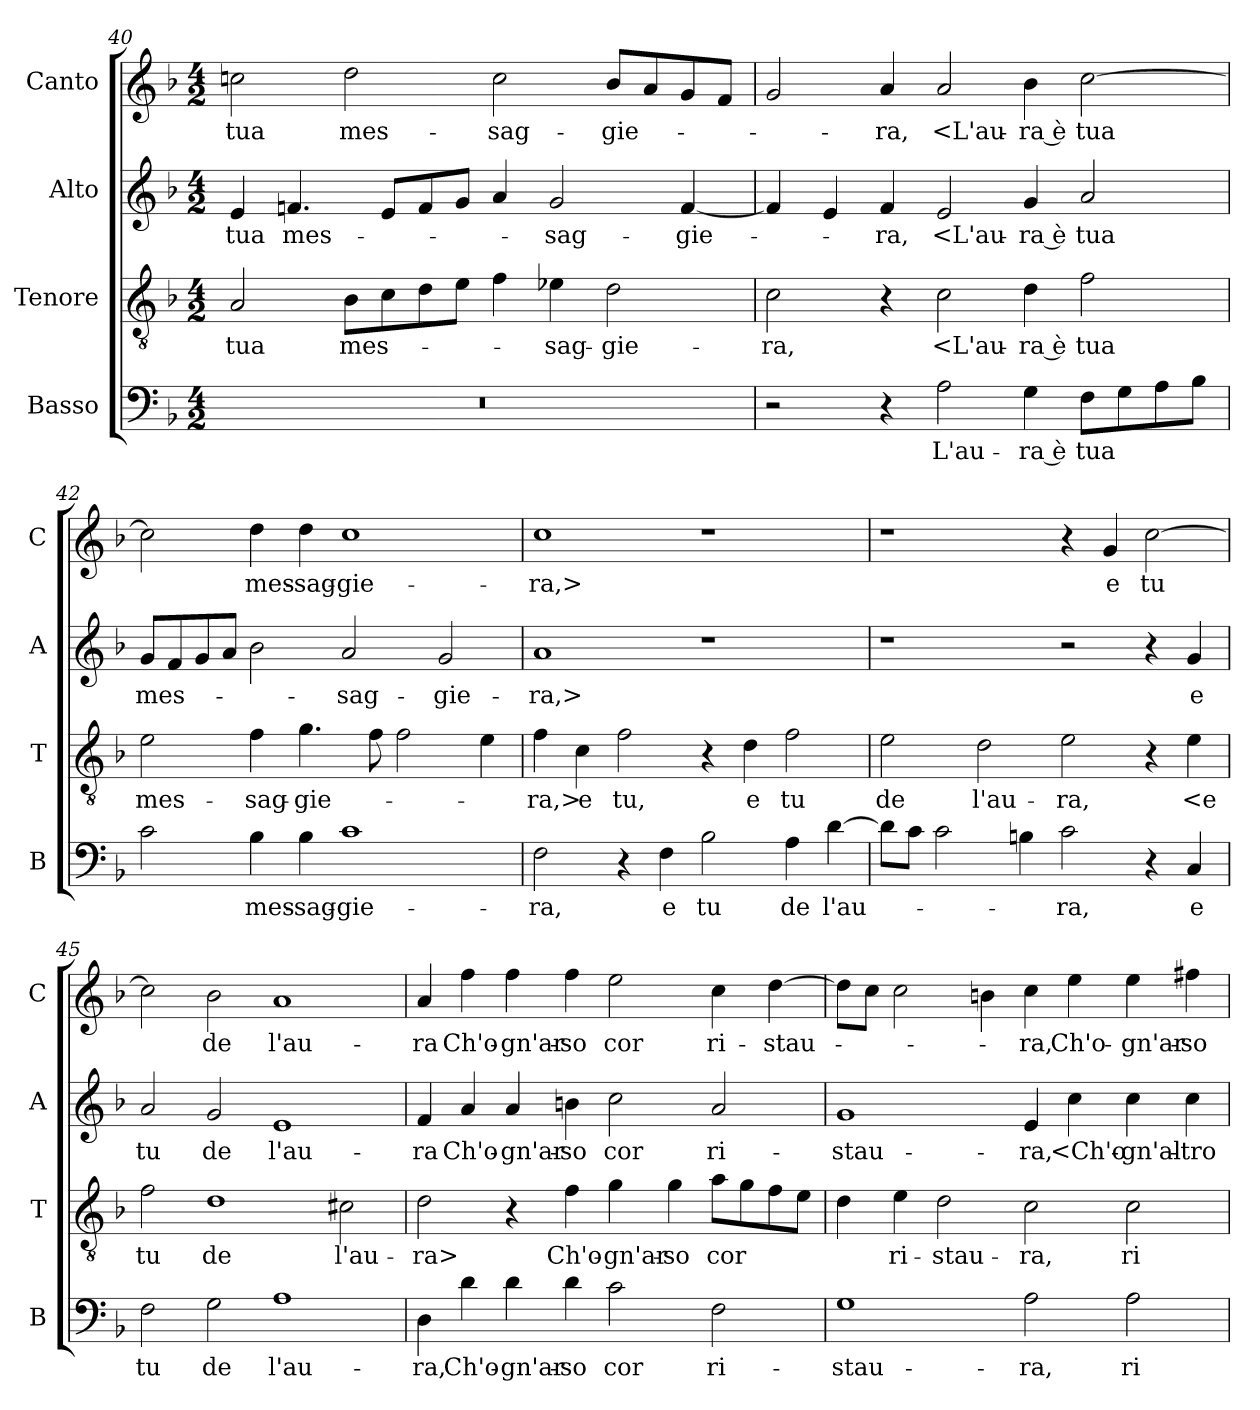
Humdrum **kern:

**kern	**text	**kern	**text	**kern	**text	**kern	**text
*part4	*part4	*part3	*part3	*part2	*part2	*part1	*part1
*staff4	*staff4	*staff3	*staff3	*staff2	*staff2	*staff1	*staff1
*I"Basso	*	*I"Tenore	*	*I"Alto	*	*I"Canto	*
*I'B	*	*I'T	*	*I'A	*	*I'C	*
*clefF4	*	*clefGv2	*	*clefG2	*	*clefG2	*
*k[b-]	*	*k[b-]	*	*k[b-]	*	*k[b-]	*
*M4/2	*	*M4/2	*	*M4/2	*	*M4/2	*
=40	=40	=40	=40	=40	=40	=40	=40
0r	.	2A	tua	4e	tua	2ccn	tua
.	.	.	.	4.fn	mes-	.	.
.	.	8B-L	mes-	.	.	2dd	mes-
.	.	8c	.	8eL	.	.	.
.	.	8d	.	8f	.	.	.
.	.	8eJ	.	8gJ	.	.	.
.	.	4f	.	4a	.	2cc	-sag-
.	.	4e-X	-sag-	2g	-sag-	.	.
.	.	2d	-gie-	.	.	8b-L	-gie-
.	.	.	.	.	.	8a	.
.	.	.	.	[4f	-gie-	8g	.
.	.	.	.	.	.	8fJ	.
=41	=41	=41	=41	=41	=41	=41	=41
2r	.	2c	-ra,	4f]	.	2g	.
.	.	.	.	4e	.	.	.
4r	.	4r	.	4f	-ra,	4a	-ra,
2A	L'au-	2c	<L'au-	2e	<L'au-	2a	<L'au-
4G	-ra è	4d	-ra è	4g	-ra è	4b-	-ra è
8FL	tua	2f	tua	2a	tua	[2cc	tua
8G	.	.	.	.	.	.	.
8A	.	.	.	.	.	.	.
8B-J	.	.	.	.	.	.	.
=42	=42	=42	=42	=42	=42	=42	=42
2c	.	2e	mes-	8gL	mes-	2cc]	.
.	.	.	.	8f	.	.	.
.	.	.	.	8g	.	.	.
.	.	.	.	8aJ	.	.	.
4B-	mes-	4f	-sag-	2b-	.	4dd	mes-
4B-	-sag-	4.g	-gie-	.	.	4dd	-sag-
1c	-gie-	.	.	2a	-sag-	1cc	-gie-
.	.	8f	.	.	.	.	.
.	.	2f	.	.	.	.	.
.	.	.	.	2g	-gie-	.	.
.	.	4e	.	.	.	.	.
=43	=43	=43	=43	=43	=43	=43	=43
2F	-ra,	4f	-ra,>	1a	-ra,>	1cc	-ra,>
.	.	4c	e	.	.	.	.
4r	.	2f	tu,	.	.	.	.
4F	e	.	.	.	.	.	.
2B-	tu	4r	.	1r	.	1r	.
.	.	4d	e	.	.	.	.
4A	de	2f	tu	.	.	.	.
[4d	l'au-	.	.	.	.	.	.
=44	=44	=44	=44	=44	=44	=44	=44
8dL]	.	2e	de	1r	.	1r	.
8cJ	.	.	.	.	.	.	.
2c	.	.	.	.	.	.	.
.	.	2d	l'au-	.	.	.	.
4Bn	.	.	.	.	.	.	.
2c	-ra,	2e	-ra,	2r	.	4r	.
.	.	.	.	.	.	4g	e
4r	.	4r	.	4r	.	[2cc	tu
4C	e	4e	<e	4g	e	.	.
=45	=45	=45	=45	=45	=45	=45	=45
2F	tu	2f	tu	2a	tu	2cc]	.
2G	de	1d	de	2g	de	2b-	de
1A	l'au-	.	.	1e	l'au-	1a	l'au-
.	.	2c#X	l'au-	.	.	.	.
=46	=46	=46	=46	=46	=46	=46	=46
4D	-ra,	2d	-ra>	4f	-ra	4a	-ra
4d	Ch'o-	.	.	4a	Ch'o-	4ff	Ch'o-
4d	-gn'ar-	4r	.	4a	-gn'ar-	4ff	-gn'ar-
4d	-so	4f	Ch'o-	4bn	-so	4ff	-so
2c	cor	4g	-gn'ar-	2cc	cor	2ee	cor
.	.	4g	-so	.	.	.	.
2F	ri-	8aL	cor	2a	ri-	4cc	ri-
.	.	8g	.	.	.	.	.
.	.	8f	.	.	.	[4dd	-stau-
.	.	8eJ	.	.	.	.	.
=47	=47	=47	=47	=47	=47	=47	=47
1G	-stau-	4d	.	1g	-stau-	8ddL]	.
.	.	.	.	.	.	8ccJ	.
.	.	4e	ri-	.	.	2cc	.
.	.	2d	-stau-	.	.	.	.
.	.	.	.	.	.	4bn	.
2A	-ra,	2c	-ra,	4e	-ra,	4cc	-ra,
.	.	.	.	4cc	<Ch'o-	4ee	Ch'o-
2A	ri-	2c	ri-	4cc	-gn'al-	4ee	-gn'ar-
.	.	.	.	4cc	-tro	4ff#X	-so
=	=	=	=	=	=	=	=
*-	*-	*-	*-	*-	*-	*-	*-
